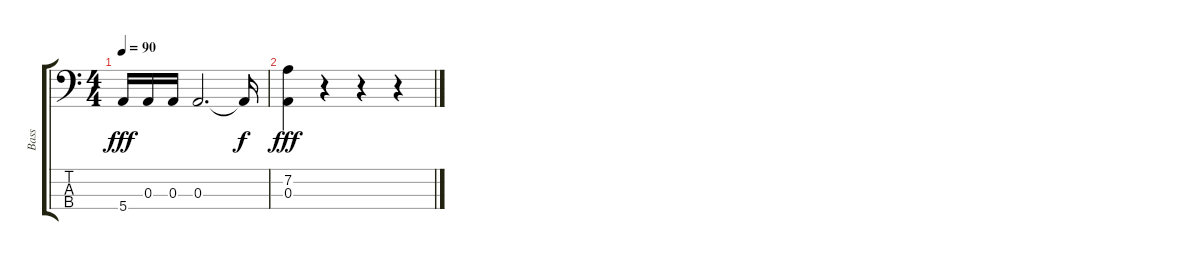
\track ("Bass" "Bass") {instrument electricbasspick}
\staff {score tabs}
\tuning (G2 D2 A1 E1) {hide}
\ts (4 4)
\tempo 90
\clef f4
\ks c
5.4.16{dy fff} 0.3.16 0.3.16 0.3.2{d} 0.3{t}.16{dy f} |
(7.2 0.3).4{dy fff} r.4 r.4 r.4
